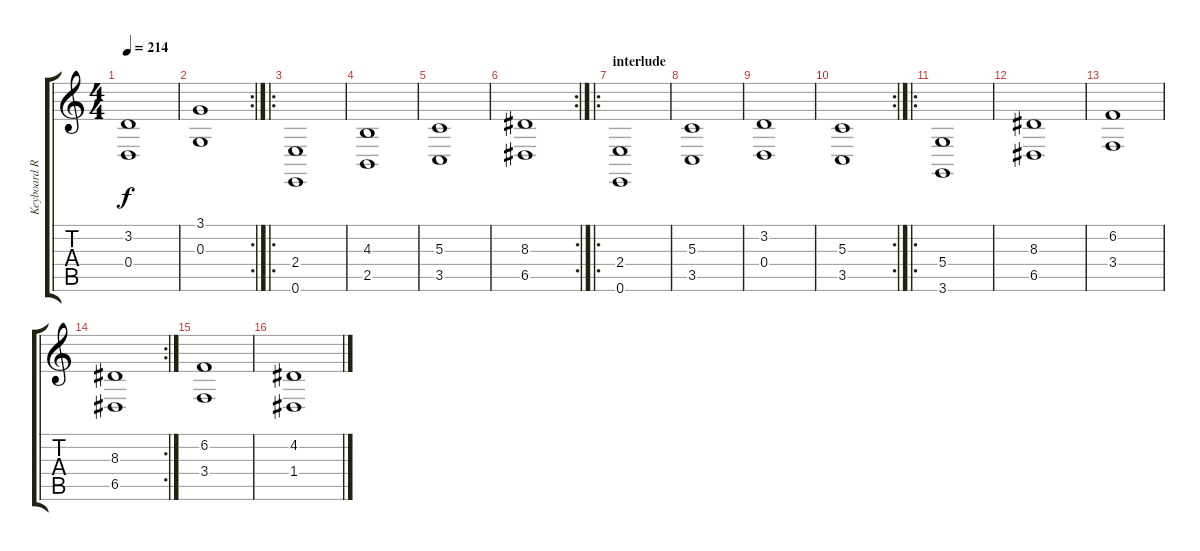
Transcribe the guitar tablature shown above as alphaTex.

\track ("Keyboard Rhythms" "Keyboard R") {instrument stringensemble1}
\staff {score tabs}
\tuning (E4 B3 G3 D3 A2 E2) {hide}
\ts (4 4)
\tempo 214
\clef g2
\ks c
(3.2 0.4).1{dy f} |
\rc 2
(3.1 0.3).1 |
\ro
(2.4 0.6).1 |
(4.3 2.5).1 |
(5.3 3.5).1 |
\rc 2
(8.3 6.5).1 |
\ro
\section ("" "interlude")
(2.4 0.6).1{volume 12} |
(5.3 3.5).1 |
(3.2 0.4).1 |
\rc 2
(5.3 3.5).1 |
\ro
(5.4 3.6).1{volume 12} |
(8.3 6.5).1 |
(6.2 3.4).1 |
\rc 2
(8.3 6.5).1 |
(6.2 3.4).1 |
(4.2 1.4).1
